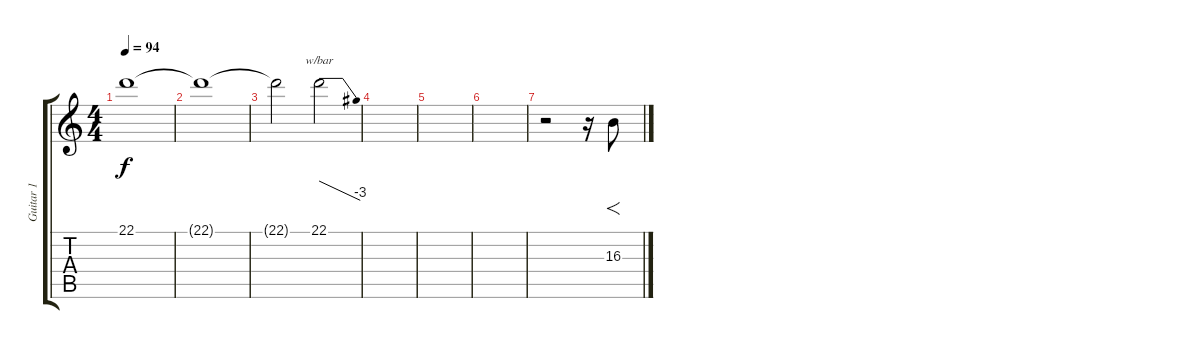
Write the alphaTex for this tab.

\track ("Guitar 1" "Guitar 1") {instrument lead2sawtooth}
\staff {score tabs}
\tuning (E4 B3 G3 D3 A2 E2) {hide}
\ts (4 4)
\tempo 94
\clef g2
\ks c
22.1{t}.1{dy f} |
22.1{t}.1 |
22.1{t}.2{volume 8} 22.1.2{tbe (dive default 0 0 60 -12)} |
|
|
|
r.2 r.16{instrument distortionguitar} 16.3.8{f}
